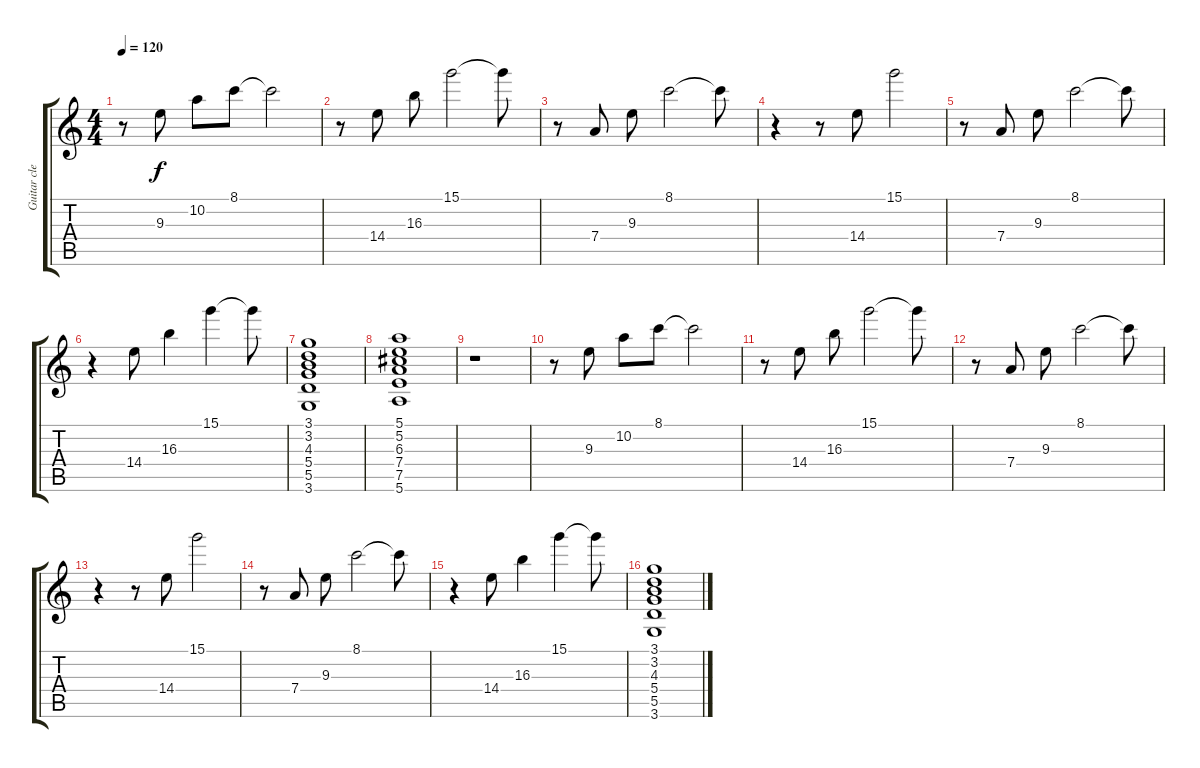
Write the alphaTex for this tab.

\track ("Guitar clean" "Guitar cle") {instrument electricguitarclean}
\staff {score tabs}
\tuning (E4 B3 G3 D3 A2 E2) {hide}
\ts (4 4)
\tempo 120
\clef g2
\ks c
r.8{dy fff} 9.3.8{dy f} 10.2.8 8.1.8 8.1{t}.2 |
r.8 14.4.8 16.3.8 15.1.2 15.1{t}.8 |
r.8 7.4.8 9.3.8 8.1.2 8.1{t}.8 |
r.4 r.8 14.4.8 15.1.2 |
r.8 7.4.8 9.3.8 8.1.2 8.1{t}.8 |
r.4 14.4.8 16.3.4 15.1.4 15.1{t}.8 |
(3.1 3.2 4.3 5.4 5.5 3.6).1 |
(5.1 5.2 6.3 7.4 7.5 5.6).1 |
r.1 |
r.8 9.3.8 10.2.8 8.1.8 8.1{t}.2 |
r.8 14.4.8 16.3.8 15.1.2 15.1{t}.8 |
r.8 7.4.8 9.3.8 8.1.2 8.1{t}.8 |
r.4 r.8 14.4.8 15.1.2 |
r.8 7.4.8 9.3.8 8.1.2 8.1{t}.8 |
r.4 14.4.8 16.3.4 15.1.4 15.1{t}.8 |
(3.1 3.2 4.3 5.4 5.5 3.6).1
